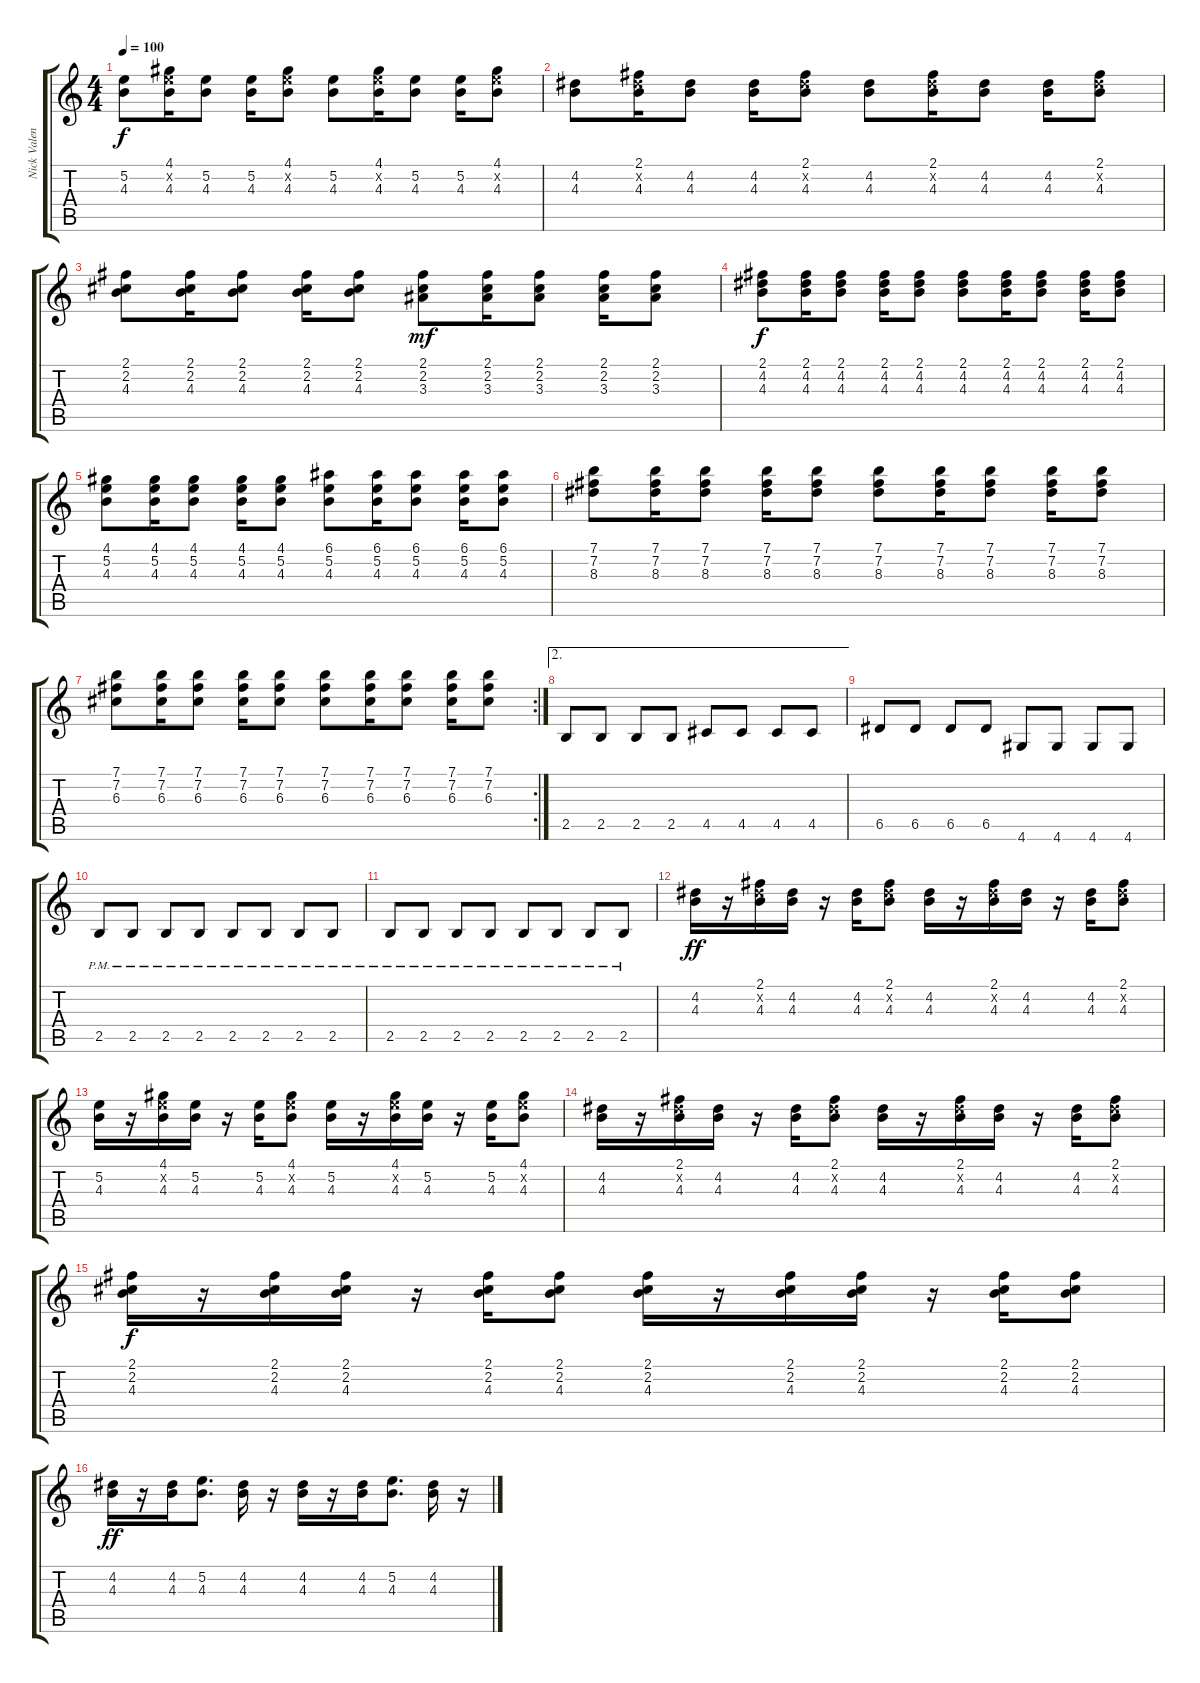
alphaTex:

\track ("Nick Valensi (Lead Guitar)" "Nick Valen") {instrument overdrivenguitar}
\staff {score tabs}
\tuning (E4 B3 G3 D3 A2 E2) {hide}
\ts (4 4)
\tempo 100
\clef g2
\ks c
(5.2 4.3).8{dy f} (4.1 5.2{x} 4.3).16 (5.2 4.3).8 (5.2 4.3).16 (4.1 5.2{x} 4.3).8 (5.2 4.3).8 (4.1 5.2{x} 4.3).16 (5.2 4.3).8 (5.2 4.3).16 (4.1 5.2{x} 4.3).8 |
(4.2 4.3).8 (2.1 4.2{x} 4.3).16 (4.2 4.3).8 (4.2 4.3).16 (2.1 4.2{x} 4.3).8 (4.2 4.3).8 (2.1 4.2{x} 4.3).16 (4.2 4.3).8 (4.2 4.3).16 (2.1 4.2{x} 4.3).8 |
(2.1 2.2 4.3).8 (2.1 2.2 4.3).16 (2.1 2.2 4.3).8 (2.1 2.2 4.3).16 (2.1 2.2 4.3).8 (2.1 2.2 3.3).8{dy mf} (2.1 2.2 3.3).16 (2.1 2.2 3.3).8 (2.1 2.2 3.3).16 (2.1 2.2 3.3).8 |
(2.1 4.2 4.3).8{dy f} (2.1 4.2 4.3).16 (2.1 4.2 4.3).8 (2.1 4.2 4.3).16 (2.1 4.2 4.3).8 (2.1 4.2 4.3).8 (2.1 4.2 4.3).16 (2.1 4.2 4.3).8 (2.1 4.2 4.3).16 (2.1 4.2 4.3).8 |
(4.1 5.2 4.3).8 (4.1 5.2 4.3).16 (4.1 5.2 4.3).8 (4.1 5.2 4.3).16 (4.1 5.2 4.3).8 (6.1 5.2 4.3).8 (6.1 5.2 4.3).16 (6.1 5.2 4.3).8 (6.1 5.2 4.3).16 (6.1 5.2 4.3).8 |
(7.1 7.2 8.3).8 (7.1 7.2 8.3).16 (7.1 7.2 8.3).8 (7.1 7.2 8.3).16 (7.1 7.2 8.3).8 (7.1 7.2 8.3).8 (7.1 7.2 8.3).16 (7.1 7.2 8.3).8 (7.1 7.2 8.3).16 (7.1 7.2 8.3).8 |
\rc 2
(7.1 7.2 6.3).8 (7.1 7.2 6.3).16 (7.1 7.2 6.3).8 (7.1 7.2 6.3).16 (7.1 7.2 6.3).8 (7.1 7.2 6.3).8 (7.1 7.2 6.3).16 (7.1 7.2 6.3).8 (7.1 7.2 6.3).16 (7.1 7.2 6.3).8 |
\ae 2
2.5.8 2.5.8 2.5.8 2.5.8 4.5.8 4.5.8 4.5.8 4.5.8 |
6.5.8 6.5.8 6.5.8 6.5.8 4.6.8 4.6.8 4.6.8 4.6.8 |
2.5{pm}.8 2.5{pm}.8 2.5{pm}.8 2.5{pm}.8 2.5{pm}.8 2.5{pm}.8 2.5{pm}.8 2.5{pm}.8 |
2.5{pm}.8 2.5{pm}.8 2.5{pm}.8 2.5{pm}.8 2.5{pm}.8 2.5{pm}.8 2.5{pm}.8 2.5{pm}.8 |
(4.2 4.3).16{dy ff} r.16 (2.1 4.2{x} 4.3).16 (4.2 4.3).16 r.16 (4.2 4.3).16 (2.1 4.2{x} 4.3).8 (4.2 4.3).16 r.16 (2.1 4.2{x} 4.3).16 (4.2 4.3).16 r.16 (4.2 4.3).16 (2.1 4.2{x} 4.3).8 |
(5.2 4.3).16 r.16 (4.1 5.2{x} 4.3).16 (5.2 4.3).16 r.16 (5.2 4.3).16 (4.1 5.2{x} 4.3).8 (5.2 4.3).16 r.16 (4.1 5.2{x} 4.3).16 (5.2 4.3).16 r.16 (5.2 4.3).16 (4.1 5.2{x} 4.3).8 |
(4.2 4.3).16 r.16 (2.1 4.2{x} 4.3).16 (4.2 4.3).16 r.16 (4.2 4.3).16 (2.1 4.2{x} 4.3).8 (4.2 4.3).16 r.16 (2.1 4.2{x} 4.3).16 (4.2 4.3).16 r.16 (4.2 4.3).16 (2.1 4.2{x} 4.3).8 |
(2.1 2.2 4.3).16{dy f} r.16 (2.1 2.2 4.3).16 (2.1 2.2 4.3).16 r.16 (2.1 2.2 4.3).16 (2.1 2.2 4.3).8 (2.1 2.2 4.3).16 r.16 (2.1 2.2 4.3).16 (2.1 2.2 4.3).16 r.16 (2.1 2.2 4.3).16 (2.1 2.2 4.3).8 |
(4.2 4.3).16{dy ff} r.16 (4.2 4.3).16 (5.2 4.3).8{d} (4.2 4.3).16 r.16 (4.2 4.3).16 r.16 (4.2 4.3).16 (5.2 4.3).8{d} (4.2 4.3).16 r.16
